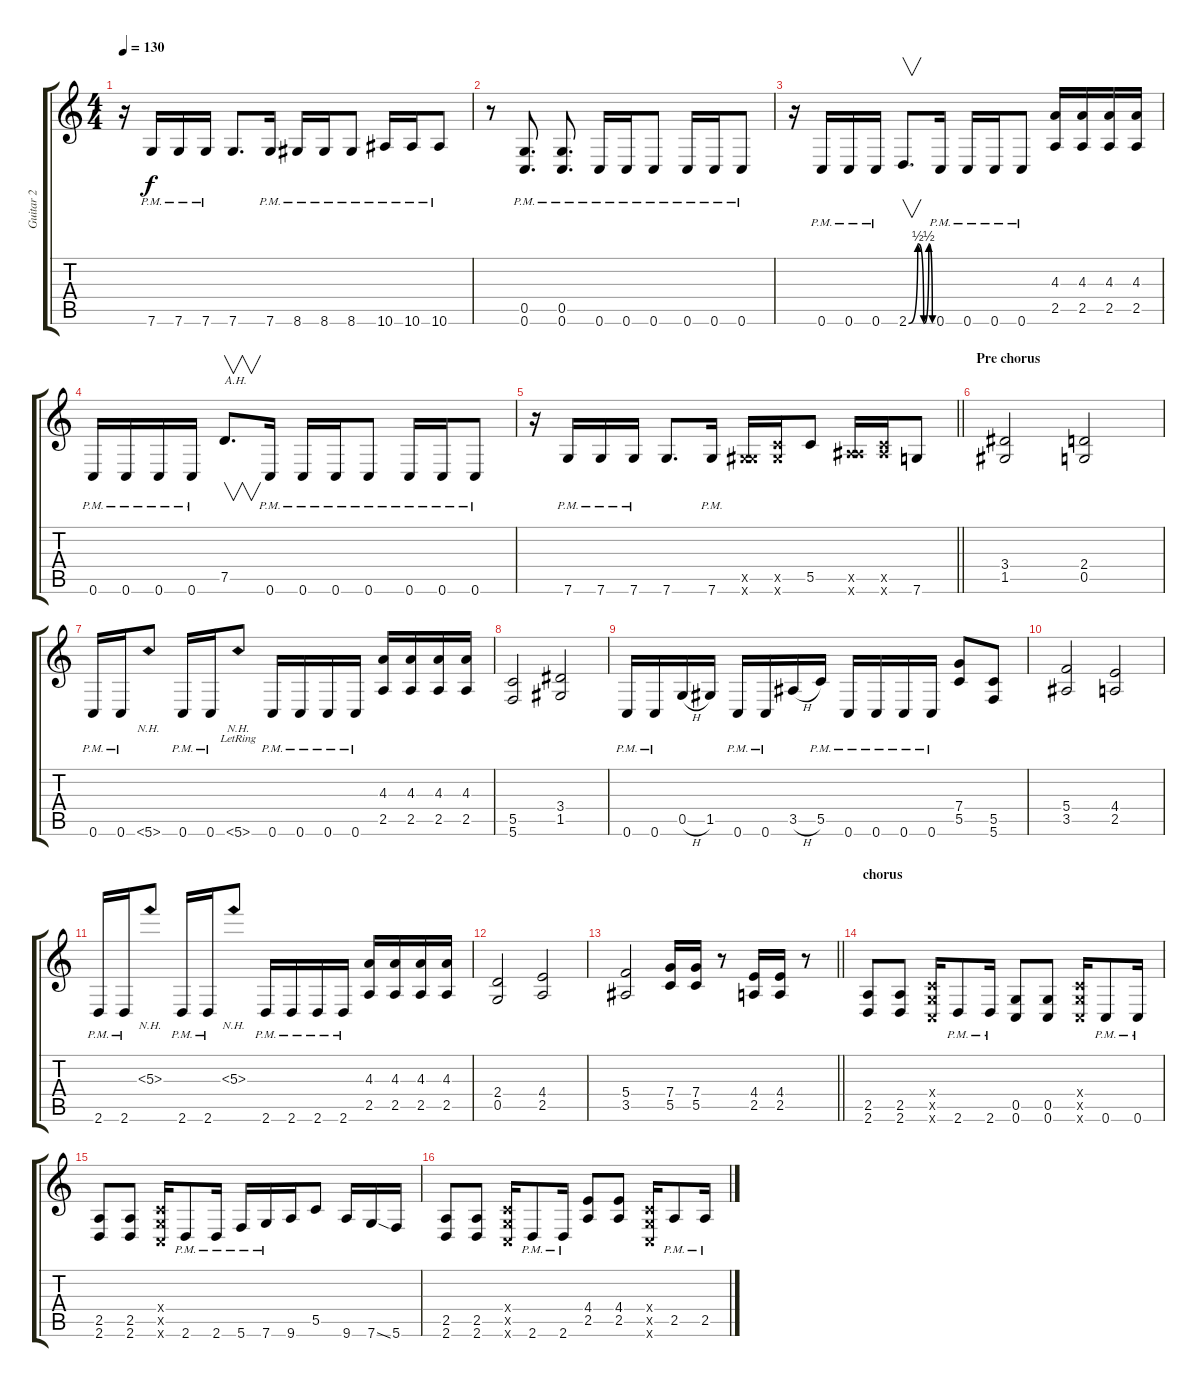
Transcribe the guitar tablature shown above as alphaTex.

\track ("Guitar 2" "Guitar 2") {instrument distortionguitar}
\staff {score tabs}
\tuning (D4 A3 F3 C3 G2 C2) {hide}
\ts (4 4)
\tempo 130
\clef g2
\ks c
r.16{dy f} 7.6{pm}.16 7.6{pm}.16 7.6{pm}.16 7.6.8{d} 7.6{pm}.16 8.6{pm}.16 8.6{pm}.16 8.6{pm}.8 10.6{pm}.16 10.6{pm}.16 10.6{pm}.8 |
r.8 (0.5{pm} 0.6{pm}).8{d} (0.5{pm} 0.6{pm}).8{d} 0.6{pm}.16 0.6{pm}.16 0.6{pm}.8 0.6{pm}.16 0.6{pm}.16 0.6{pm}.8 |
r.16 0.6{pm}.16 0.6{pm}.16 0.6{pm}.16 2.6{be (custom 0 0 23 2 38 0 51 2 60 0)}.8{v d} 0.6{pm}.16 0.6{pm}.16 0.6{pm}.16 0.6{pm}.8 (4.3 2.5).16 (4.3 2.5).16 (4.3 2.5).16 (4.3 2.5).16 |
0.6{pm}.16 0.6{pm}.16 0.6{pm}.16 0.6{pm}.16 7.5.8{v d txt "A.H." instrument guitarharmonics} 0.6{pm}.16{instrument distortionguitar} 0.6{pm}.16 0.6{pm}.16 0.6{pm}.8 0.6{pm}.16 0.6{pm}.16 0.6{pm}.8 |
\barLineRight lightlight
r.16 7.6{pm}.16 7.6{pm}.16 7.6{pm}.16 7.6.8{d} 7.6{pm}.16 (1.5{x} 8.6{x}).16 (5.5{x} 8.6{x}).16 5.5.8 (3.5{x} 10.6{x}).16 (5.5{x} 10.6{x}).16 7.6.8 |
\section ("" "Pre chorus")
(3.4 1.5).2 (2.4 0.5).2 |
0.6{pm}.16 0.6{pm}.16 5.6{nh}.8 0.6{pm}.16 0.6{pm}.16 5.6{nh lr}.8 0.6{pm}.16 0.6{pm}.16 0.6{pm}.16 0.6{pm}.16 (4.3 2.5).16 (4.3 2.5).16 (4.3 2.5).16 (4.3 2.5).16 |
(5.5 5.6).2 (3.4 1.5).2 |
0.6{pm}.16 0.6{pm}.16 0.5{h}.16 1.5.16 0.6{pm}.16 0.6{pm}.16 3.5{h}.16 5.5{pm}.16 0.6{pm}.16 0.6{pm}.16 0.6{pm}.16 0.6{pm}.16 (7.4 5.5).8 (5.5 5.6).8 |
(5.4 3.5).2 (4.4 2.5).2 |
2.6{pm}.16 2.6{pm}.16 5.3{nh}.8 2.6{pm}.16 2.6{pm}.16 5.3{nh}.8 2.6{pm}.16 2.6{pm}.16 2.6{pm}.16 2.6{pm}.16 (4.3 2.5).16 (4.3 2.5).16 (4.3 2.5).16 (4.3 2.5).16 |
(2.4 0.5).2 (4.4 2.5).2 |
\barLineRight lightlight
(5.4 3.5).2 (7.4 5.5).16 (7.4 5.5).16 r.8 (4.4 2.5).16 (4.4 2.5).16 r.8 |
\section ("" "chorus")
(2.5 2.6).8 (2.5 2.6).8 (0.4{x} 0.5{x} 0.6{x}).16 2.6{pm}.8 2.6{pm}.16 (0.5 0.6).8 (0.5 0.6).8 (0.4{x} 0.5{x} 0.6{x}).16 0.6{pm}.8 0.6{pm}.16 |
(2.5 2.6).8 (2.5 2.6).8 (0.4{x} 0.5{x} 0.6{x}).16 2.6{pm}.8 2.6{pm}.16 5.6{pm}.16 7.6{pm}.16 9.6.16 5.5.8 9.6.16 7.6{ss}.16 5.6.16 |
(2.5 2.6).8 (2.5 2.6).8 (0.4{x} 0.5{x} 0.6{x}).16 2.6{pm}.8 2.6{pm}.16 (4.4 2.5).8 (4.4 2.5).8 (0.4{x} 0.5{x} 0.6{x}).16 2.5{pm}.8 2.5{pm}.16
